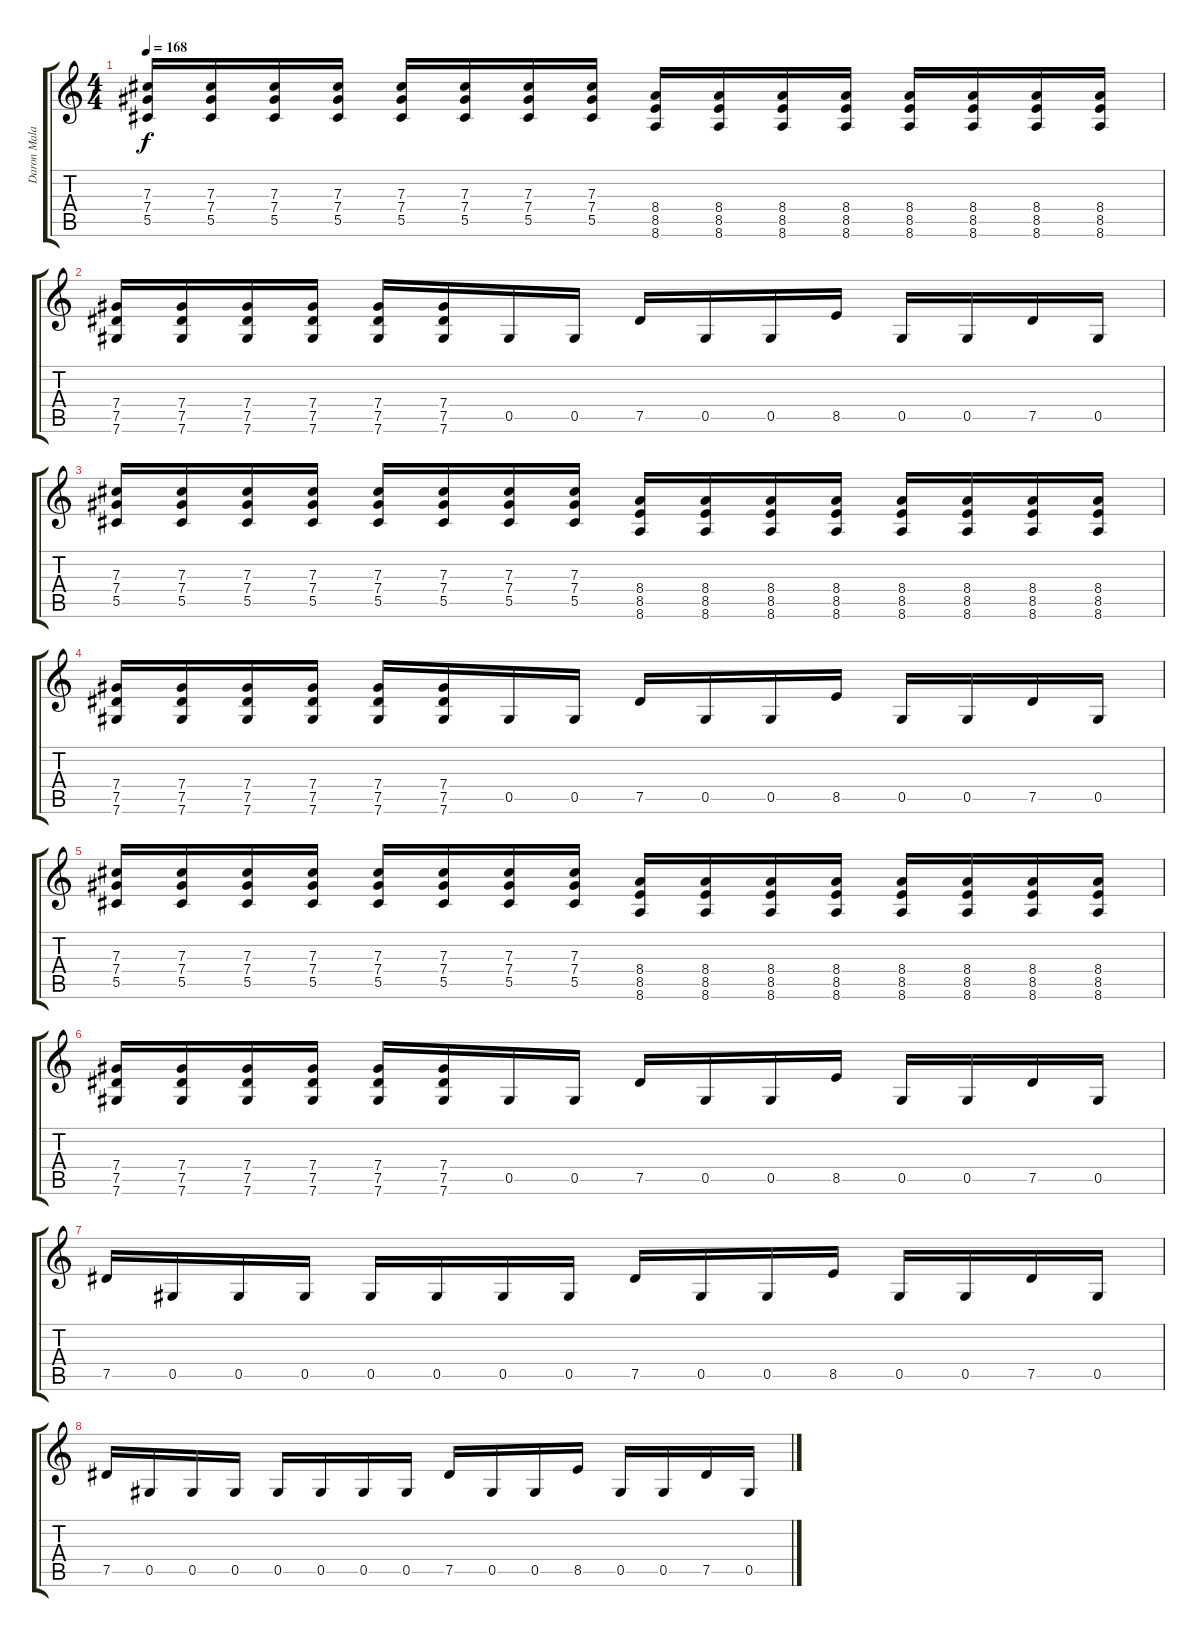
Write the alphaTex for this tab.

\track ("Daron Malakian" "Daron Mala") {instrument distortionguitar}
\staff {score tabs}
\tuning (Eb4 Bb3 Gb3 Db3 Ab2 Db2) {hide}
\ts (4 4)
\tempo 168
\clef g2
\ks c
(7.3 7.4 5.5).16{dy f} (7.3 7.4 5.5).16 (7.3 7.4 5.5).16 (7.3 7.4 5.5).16 (7.3 7.4 5.5).16 (7.3 7.4 5.5).16 (7.3 7.4 5.5).16 (7.3 7.4 5.5).16 (8.4 8.5 8.6).16 (8.4 8.5 8.6).16 (8.4 8.5 8.6).16 (8.4 8.5 8.6).16 (8.4 8.5 8.6).16 (8.4 8.5 8.6).16 (8.4 8.5 8.6).16 (8.4 8.5 8.6).16 |
(7.4 7.5 7.6).16 (7.4 7.5 7.6).16 (7.4 7.5 7.6).16 (7.4 7.5 7.6).16 (7.4 7.5 7.6).16 (7.4 7.5 7.6).16 0.5.16 0.5.16 7.5.16 0.5.16 0.5.16 8.5.16 0.5.16 0.5.16 7.5.16 0.5.16 |
(7.3 7.4 5.5).16 (7.3 7.4 5.5).16 (7.3 7.4 5.5).16 (7.3 7.4 5.5).16 (7.3 7.4 5.5).16 (7.3 7.4 5.5).16 (7.3 7.4 5.5).16 (7.3 7.4 5.5).16 (8.4 8.5 8.6).16 (8.4 8.5 8.6).16 (8.4 8.5 8.6).16 (8.4 8.5 8.6).16 (8.4 8.5 8.6).16 (8.4 8.5 8.6).16 (8.4 8.5 8.6).16 (8.4 8.5 8.6).16 |
(7.4 7.5 7.6).16 (7.4 7.5 7.6).16 (7.4 7.5 7.6).16 (7.4 7.5 7.6).16 (7.4 7.5 7.6).16 (7.4 7.5 7.6).16 0.5.16 0.5.16 7.5.16 0.5.16 0.5.16 8.5.16 0.5.16 0.5.16 7.5.16 0.5.16 |
(7.3 7.4 5.5).16 (7.3 7.4 5.5).16 (7.3 7.4 5.5).16 (7.3 7.4 5.5).16 (7.3 7.4 5.5).16 (7.3 7.4 5.5).16 (7.3 7.4 5.5).16 (7.3 7.4 5.5).16 (8.4 8.5 8.6).16 (8.4 8.5 8.6).16 (8.4 8.5 8.6).16 (8.4 8.5 8.6).16 (8.4 8.5 8.6).16 (8.4 8.5 8.6).16 (8.4 8.5 8.6).16 (8.4 8.5 8.6).16 |
(7.4 7.5 7.6).16 (7.4 7.5 7.6).16 (7.4 7.5 7.6).16 (7.4 7.5 7.6).16 (7.4 7.5 7.6).16 (7.4 7.5 7.6).16 0.5.16 0.5.16 7.5.16 0.5.16 0.5.16 8.5.16 0.5.16 0.5.16 7.5.16 0.5.16 |
7.5.16 0.5.16 0.5.16 0.5.16 0.5.16 0.5.16 0.5.16 0.5.16 7.5.16 0.5.16 0.5.16 8.5.16 0.5.16 0.5.16 7.5.16 0.5.16 |
7.5.16 0.5.16 0.5.16 0.5.16 0.5.16 0.5.16 0.5.16 0.5.16 7.5.16 0.5.16 0.5.16 8.5.16 0.5.16 0.5.16 7.5.16 0.5.16
